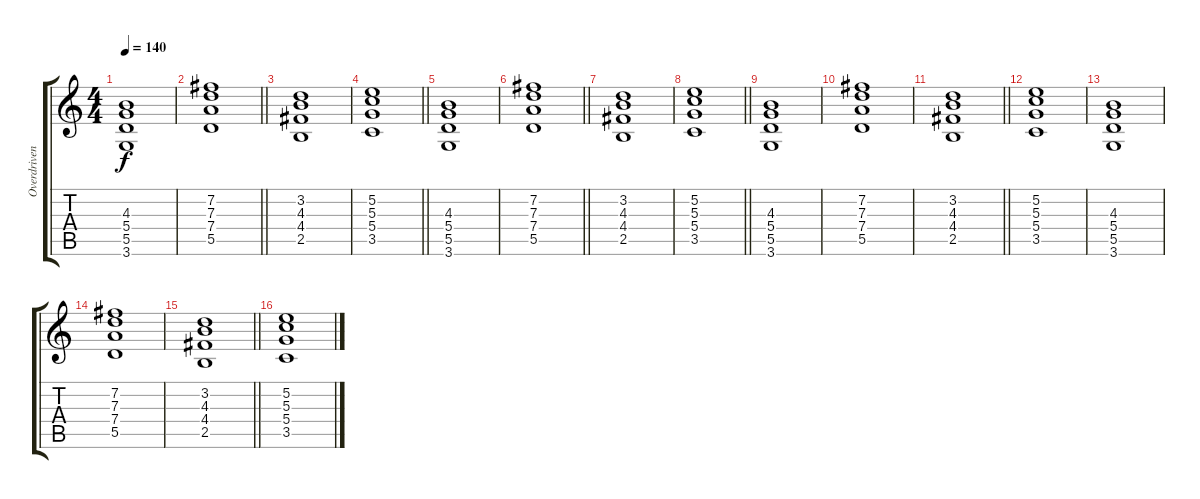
\track ("Overdriven" "Overdriven") {instrument overdrivenguitar}
\staff {score tabs}
\tuning (E4 B3 G3 D3 A2 E2) {hide}
\ts (4 4)
\section ("" "")
\tempo 140
\clef g2
\ks c
(4.3 5.4 5.5 3.6).1{dy f} |
\barLineRight lightlight
(7.2 7.3 7.4 5.5).1 |
(3.2 4.3 4.4 2.5).1 |
\barLineRight lightlight
(5.2 5.3 5.4 3.5).1 |
(4.3 5.4 5.5 3.6).1 |
\barLineRight lightlight
(7.2 7.3 7.4 5.5).1 |
(3.2 4.3 4.4 2.5).1 |
\barLineRight lightlight
(5.2 5.3 5.4 3.5).1 |
(4.3 5.4 5.5 3.6).1 |
(7.2 7.3 7.4 5.5).1 |
\barLineRight lightlight
(3.2 4.3 4.4 2.5).1 |
(5.2 5.3 5.4 3.5).1 |
(4.3 5.4 5.5 3.6).1 |
(7.2 7.3 7.4 5.5).1 |
\barLineRight lightlight
(3.2 4.3 4.4 2.5).1 |
(5.2 5.3 5.4 3.5).1
